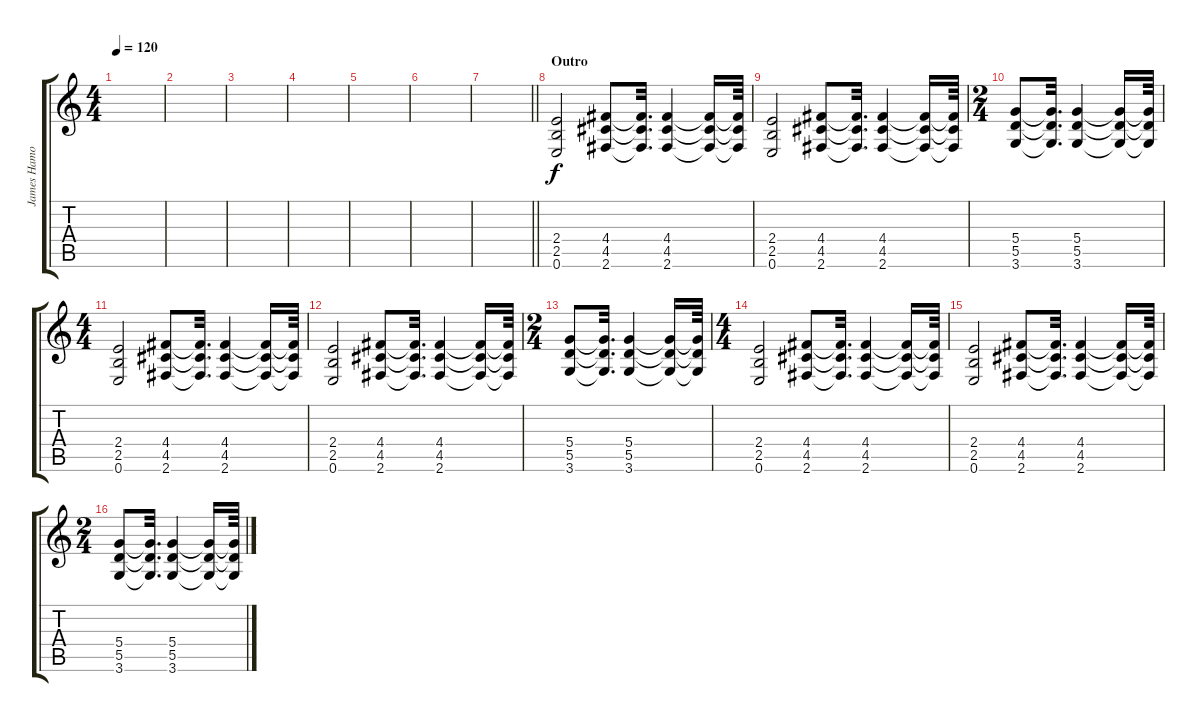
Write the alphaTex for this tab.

\track ("James Hamony" "James Hamo") {instrument distortionguitar}
\staff {score tabs}
\tuning (E4 B3 G3 D3 A2 E2) {hide}
\ts (4 4)
\tempo 120
\clef g2
\ks c
|
|
|
|
|
|
\barLineRight lightlight
|
\section ("" "Outro")
(2.4 2.5 0.6).2 (4.4 4.5 2.6).8 (4.4{t} 4.5{t} 2.6{t}).32{d} (4.4 4.5 2.6).4 (4.4{t} 4.5{t} 2.6{t}).16 (4.4{t} 4.5{t} 2.6{t}).64 |
(2.4 2.5 0.6).2 (4.4 4.5 2.6).8 (4.4{t} 4.5{t} 2.6{t}).32{d} (4.4 4.5 2.6).4 (4.4{t} 4.5{t} 2.6{t}).16 (4.4{t} 4.5{t} 2.6{t}).64 |
\ts (2 4)
(5.4 5.5 3.6).8 (5.4{t} 5.5{t} 3.6{t}).32{d} (5.4 5.5 3.6).4 (5.4{t} 5.5{t} 3.6{t}).16 (5.4{t} 5.5{t} 3.6{t}).64 |
\ts (4 4)
(2.4 2.5 0.6).2 (4.4 4.5 2.6).8 (4.4{t} 4.5{t} 2.6{t}).32{d} (4.4 4.5 2.6).4 (4.4{t} 4.5{t} 2.6{t}).16 (4.4{t} 4.5{t} 2.6{t}).64 |
(2.4 2.5 0.6).2 (4.4 4.5 2.6).8 (4.4{t} 4.5{t} 2.6{t}).32{d} (4.4 4.5 2.6).4 (4.4{t} 4.5{t} 2.6{t}).16 (4.4{t} 4.5{t} 2.6{t}).64 |
\ts (2 4)
(5.4 5.5 3.6).8 (5.4{t} 5.5{t} 3.6{t}).32{d} (5.4 5.5 3.6).4 (5.4{t} 5.5{t} 3.6{t}).16 (5.4{t} 5.5{t} 3.6{t}).64 |
\ts (4 4)
(2.4 2.5 0.6).2 (4.4 4.5 2.6).8 (4.4{t} 4.5{t} 2.6{t}).32{d} (4.4 4.5 2.6).4 (4.4{t} 4.5{t} 2.6{t}).16 (4.4{t} 4.5{t} 2.6{t}).64 |
(2.4 2.5 0.6).2 (4.4 4.5 2.6).8 (4.4{t} 4.5{t} 2.6{t}).32{d} (4.4 4.5 2.6).4 (4.4{t} 4.5{t} 2.6{t}).16 (4.4{t} 4.5{t} 2.6{t}).64 |
\ts (2 4)
(5.4 5.5 3.6).8 (5.4{t} 5.5{t} 3.6{t}).32{d} (5.4 5.5 3.6).4 (5.4{t} 5.5{t} 3.6{t}).16 (5.4{t} 5.5{t} 3.6{t}).64
